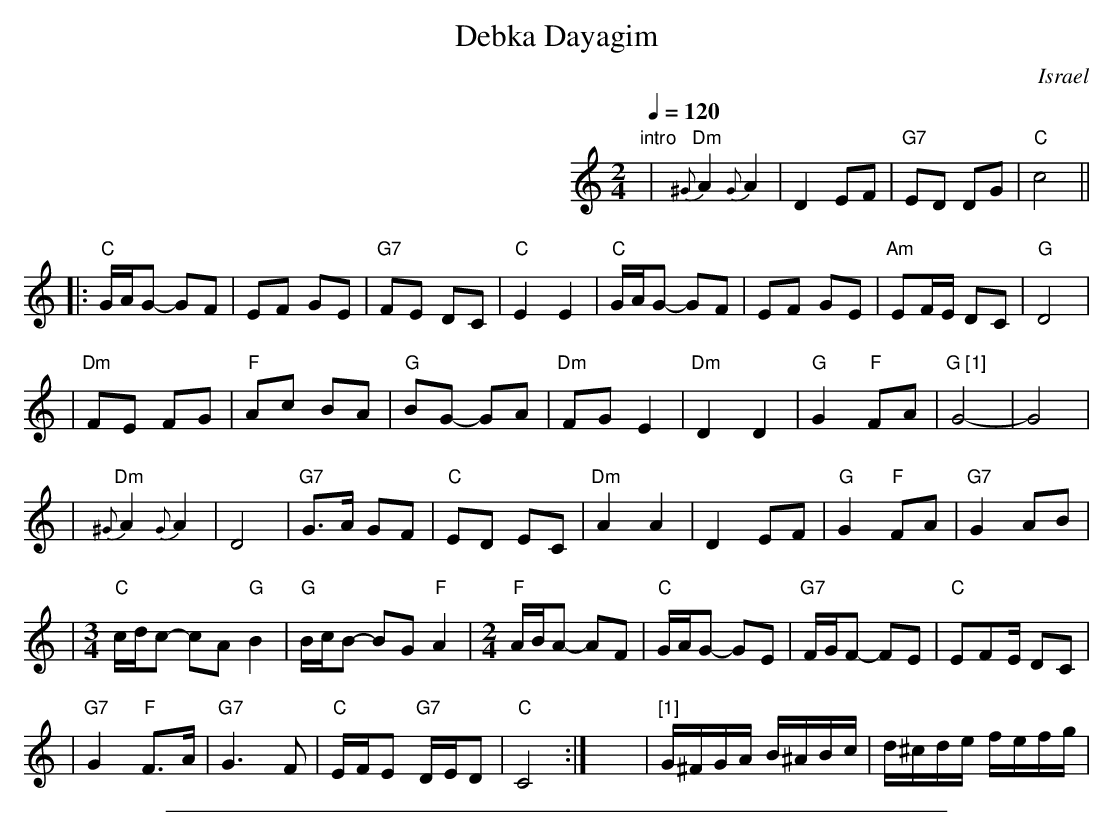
X:1
T: Debka Dayagim
O: Israel
L: 1/8
M: 2/4
Q: 1/4=120
K: C
"intro"\
| "Dm"{^G}A2 {G}A2 | D2 EF | "G7"ED DG | "C"c4 ||
|: "C"G/A/G- GF | EF GE | "G7"FE DC | "C"E2 E2 \
|  "C"G/A/G- GF | EF GE | "Am"EF/E/ DC | "G"D4 |
| "Dm"FE FG | "F"Ac BA | "G"BG- GA | "Dm"FGE2 \
| "Dm"D2 D2 | "G"G2 "F"FA | "G [1]"G4- | G4 |
| "Dm"{^G}A2 {G}A2 | D4 | "G7"G>A GF | "C"ED EC \
| "Dm"A2 A2 | D2 EF | "G"G2 "F"FA | "G7"G2 AB |
|[M:3/4] "C"c/d/c- cA "G"B2 | "G"B/c/B- BG "F"A2 \
|[M:2/4] "F"A/B/A- AF | "C"G/A/G- GE \
| "G7"F/G/F- FE | "C"E2/FE/ DC |
| "G7"G2 "F"F>A | "G7"G3 F | "C"E/F/E "G7"D/E/D | "C"C4 :|\
y8 y8 y8 \
| "[1]"G/^F/G/A/ B/^A/B/c/ | d/^c/d/e/ f/e/f/g/ |
